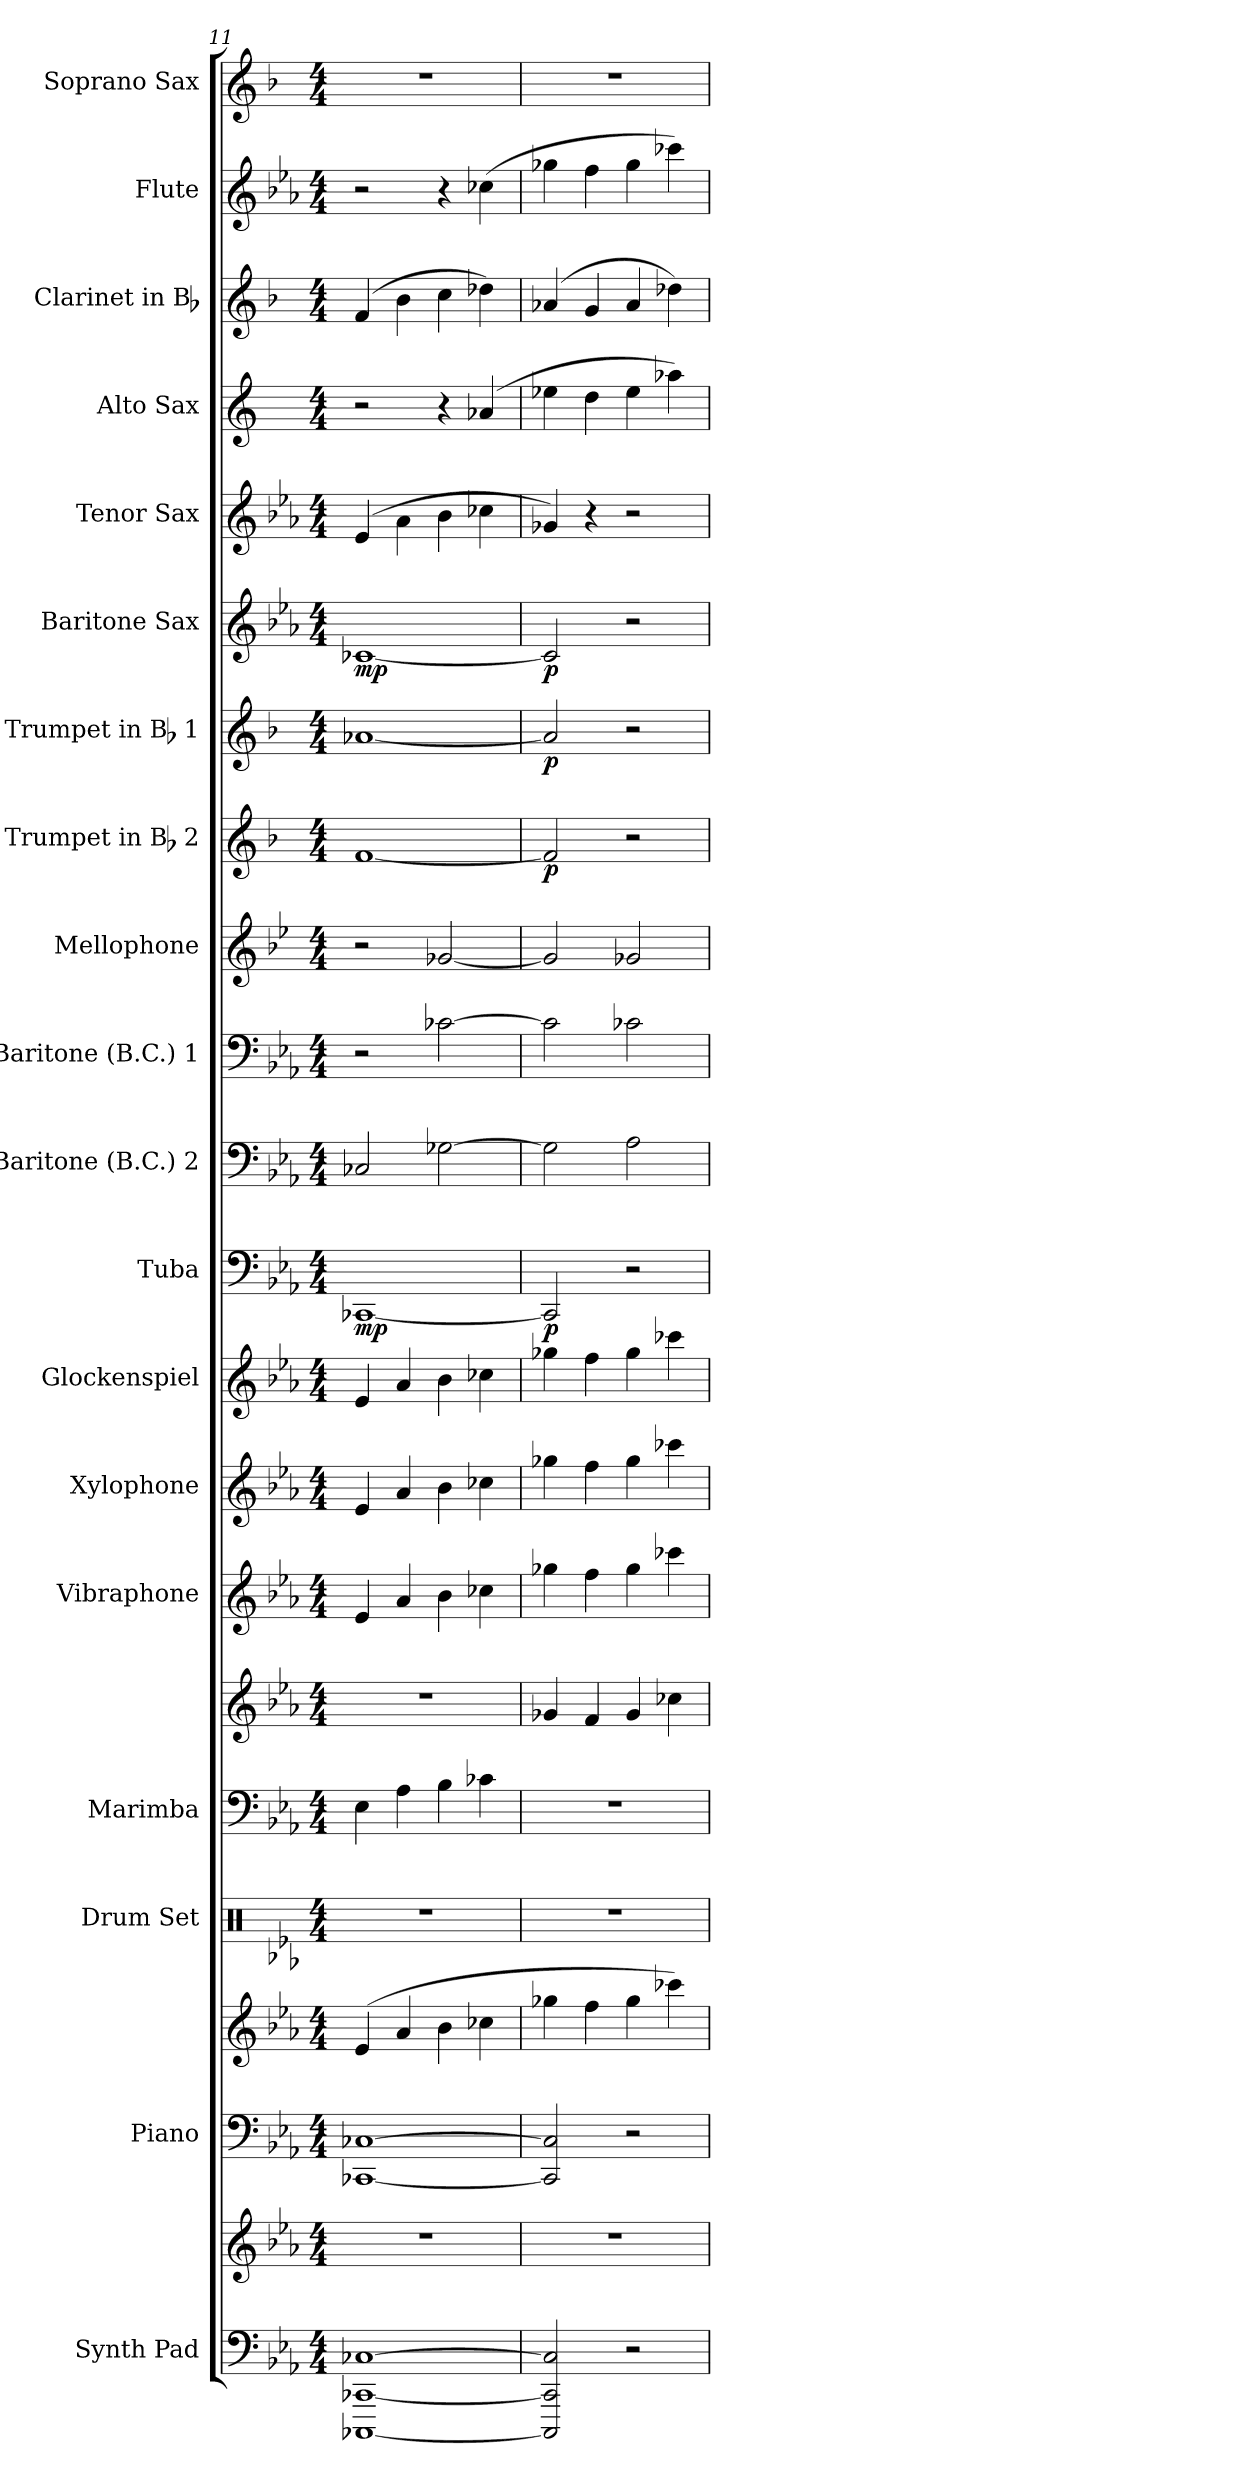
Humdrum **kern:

**kern	**kern	**kern	**kern	**kern	**kern	**kern	**kern	**kern	**kern	**kern	**dynam	**kern	**kern	**kern	**kern	**dynam	**kern	**dynam	**kern	**dynam	**kern	**kern	**kern	**kern	**kern
*part19	*part19	*part18	*part18	*part17	*part16	*part16	*part15	*part14	*part13	*part12	*part12	*part11	*part10	*part9	*part8	*part8	*part7	*part7	*part6	*part6	*part5	*part4	*part3	*part2	*part1
*staff22	*staff21	*staff20	*staff19	*staff18	*staff17	*staff16	*staff15	*staff14	*staff13	*staff12	*staff12	*staff11	*staff10	*staff9	*staff8	*staff8	*staff7	*staff7	*staff6	*staff6	*staff5	*staff4	*staff3	*staff2	*staff1
*I"Synth Pad	*	*I"Piano	*	*I"Drum Set	*I"Marimba	*	*I"Vibraphone	*I"Xylophone	*I"Glockenspiel	*I"Tuba	*	*I"Baritone (B.C.) 2	*I"Baritone (B.C.) 1	*I"Mellophone	*I"Trumpet in Bb 2	*	*I"Trumpet in Bb 1	*	*I"Baritone Sax	*	*I"Tenor Sax	*I"Alto Sax	*I"Clarinet in Bb	*I"Flute	*I"Soprano Sax
*I'Pad	*	*I'Pno.	*	*I'D. S.	*I'Mrb.	*	*I'Vib.	*I'Xyl.	*I'Glk.	*I'Tuba	*	*I'Bar. 2	*I'Bar. 1	*I'Mello.	*	*	*	*	*I'B. Sx.	*	*I'T. Sx.	*I'A. Sx.	*	*I'Fl.	*I'S. Sx.
!!LO:PB:g=z
*clefF4	*clefG2	*clefF4	*clefG2	*clefX	*clefF4	*clefG2	*clefG2	*clefG2	*clefG2	*clefF4	*	*clefF4	*clefF4	*clefG2	*clefG2	*	*clefG2	*	*clefG2	*	*clefG2	*clefG2	*clefG2	*clefG2	*clefG2
*	*	*	*	*	*	*	*	*ITrd-7c-12	*ITrd-14c-24	*	*	*	*	*ITrd4c7	*ITrd1c2	*	*ITrd1c2	*	*ITrd12c21	*	*ITrd8c14	*ITrd5c9	*ITrd1c2	*	*ITrd1c2
*k[b-e-a-]	*k[b-e-a-]	*k[b-e-a-]	*k[b-e-a-]	*k[b-e-a-]	*k[b-e-a-]	*k[b-e-a-]	*k[b-e-a-]	*k[b-e-a-]	*k[b-e-a-]	*k[b-e-a-]	*	*k[b-e-a-]	*k[b-e-a-]	*k[b-e-a-]	*k[b-e-a-]	*	*k[b-e-a-]	*	*k[b-e-a-]	*	*k[b-e-a-]	*k[b-e-a-]	*k[b-e-a-]	*k[b-e-a-]	*k[b-e-a-]
*E-:	*E-:	*E-:	*E-:	*E-:	*E-:	*E-:	*E-:	*E-:	*E-:	*E-:	*	*E-:	*E-:	*E-:	*E-:	*	*E-:	*	*	*	*E-:	*	*E-:	*E-:	*E-:
*M4/4	*M4/4	*M4/4	*M4/4	*M4/4	*M4/4	*M4/4	*M4/4	*M4/4	*M4/4	*M4/4	*	*M4/4	*M4/4	*M4/4	*M4/4	*	*M4/4	*	*M4/4	*	*M4/4	*M4/4	*M4/4	*M4/4	*M4/4
=11	=11	=11	=11	=11	=11	=11	=11	=11	=11	=11	=11	=11	=11	=11	=11	=11	=11	=11	=11	=11	=11	=11	=11	=11	=11
!	!	!	!	!	!	!	!	!	!	!	!LO:DY:b	!	!	!	!	!	!	!	!	!LO:DY:b	!	!	!	!	!
[1CCC-X [1CC-X [1C-X	1r	[1CC-X [1C-X	(>4e-/	1r	4E-\	1r	4e-/	4ee-/	4eee-/	[1CC-X	mp	2C-X/	2r	2r	[1e-	.	[1g-X	.	[1C-X	mp	(>4E-/	2r	(>4e-/	2r	1r
.	.	.	4a-/	.	4A-\	.	4a-/	4aa-/	4aaa-/	.	.	.	.	.	.	.	.	.	.	.	4A-\	.	4a-\	.	.
.	.	.	4b-\	.	4B-\	.	4b-\	4bb-\	4bbb-\	.	.	[2G-X\	[2c-X\	[2c-X/	.	.	.	.	.	.	4B-\	4r	4b-\	4r	.
.	.	.	4cc-X\	.	4c-X\	.	4cc-X\	4ccc-X\	4cccc-X\	.	.	.	.	.	.	.	.	.	.	.	4c-X\	(>4c-X/	4cc-X\)	(>4cc-X\	.
=12	=12	=12	=12	=12	=12	=12	=12	=12	=12	=12	=12	=12	=12	=12	=12	=12	=12	=12	=12	=12	=12	=12	=12	=12	=12
!	!	!	!	!	!	!	!	!	!	!	!LO:DY:b	!	!	!	!	!LO:DY:b	!	!LO:DY:b	!	!LO:DY:b	!	!	!	!	!
2CCC-/] 2CC-/] 2C-/]	1r	2CC-/] 2C-/]	4gg-X\	1r	1r	4g-X/	4gg-X\	4ggg-X\	4gggg-X\	2CC-/]	p	2G-\]	2c-\]	2c-/]	2e-/]	p	2g-/]	p	2C-/]	p	4G-X/)	4g-X\	(>4g-X/	4gg-X\	1r
.	.	.	4ff\	.	.	4f/	4ff\	4fff\	4ffff\	.	.	.	.	.	.	.	.	.	.	.	4r	4f\	4f/	4ff\	.
2r	.	2r	4gg-\	.	.	4g-/	4gg-\	4ggg-\	4gggg-\	2r	.	2A-\	2c-X\	2c-X/	2r	.	2r	.	2r	.	2r	4g-\	4g-/	4gg-\	.
.	.	.	4ccc-X\)	.	.	4cc-X\	4ccc-X\	4cccc-X\	4ccccc-X\	.	.	.	.	.	.	.	.	.	.	.	.	4cc-X\)	4cc-X\)	4ccc-X\)	.
=	=	=	=	=	=	=	=	=	=	=	=	=	=	=	=	=	=	=	=	=	=	=	=	=	=
*-	*-	*-	*-	*-	*-	*-	*-	*-	*-	*-	*-	*-	*-	*-	*-	*-	*-	*-	*-	*-	*-	*-	*-	*-	*-
